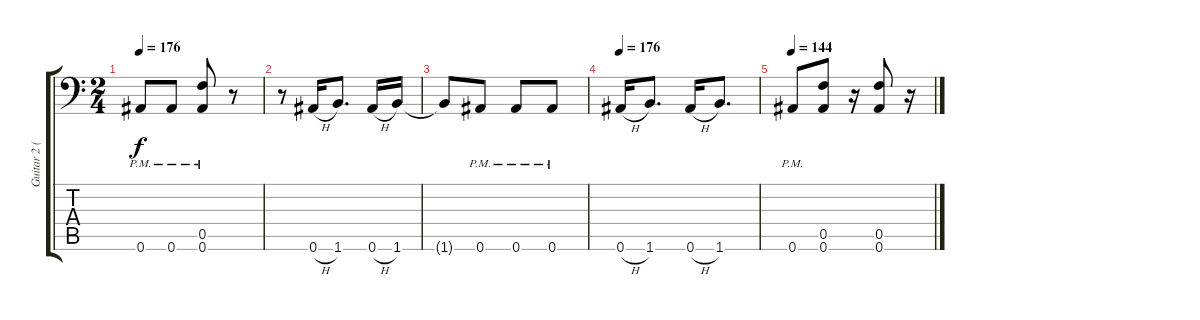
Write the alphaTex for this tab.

\track ("Guitar 2 (Left)" "Guitar 2 (") {instrument distortionguitar}
\staff {score tabs}
\tuning (C4 G3 Eb3 Bb2 F2 Bb1) {hide}
\ts (2 4)
\tempo 176
\clef f4
\ks c
0.6{pm}.8{dy f} 0.6{pm}.8 (0.5{pm} 0.6{pm}).8 r.8 |
r.8 0.6{h}.16 1.6.8{d} 0.6{h}.16 1.6.16 |
1.6{t}.8 0.6{pm}.8 0.6{pm}.8 0.6{pm}.8 |
\tempo 176
0.6{h}.16 1.6.8{d} 0.6{h}.16 1.6.8{d} |
\tempo 144
0.6{pm}.8 (0.5 0.6).8 r.16 (0.5 0.6).8 r.16
